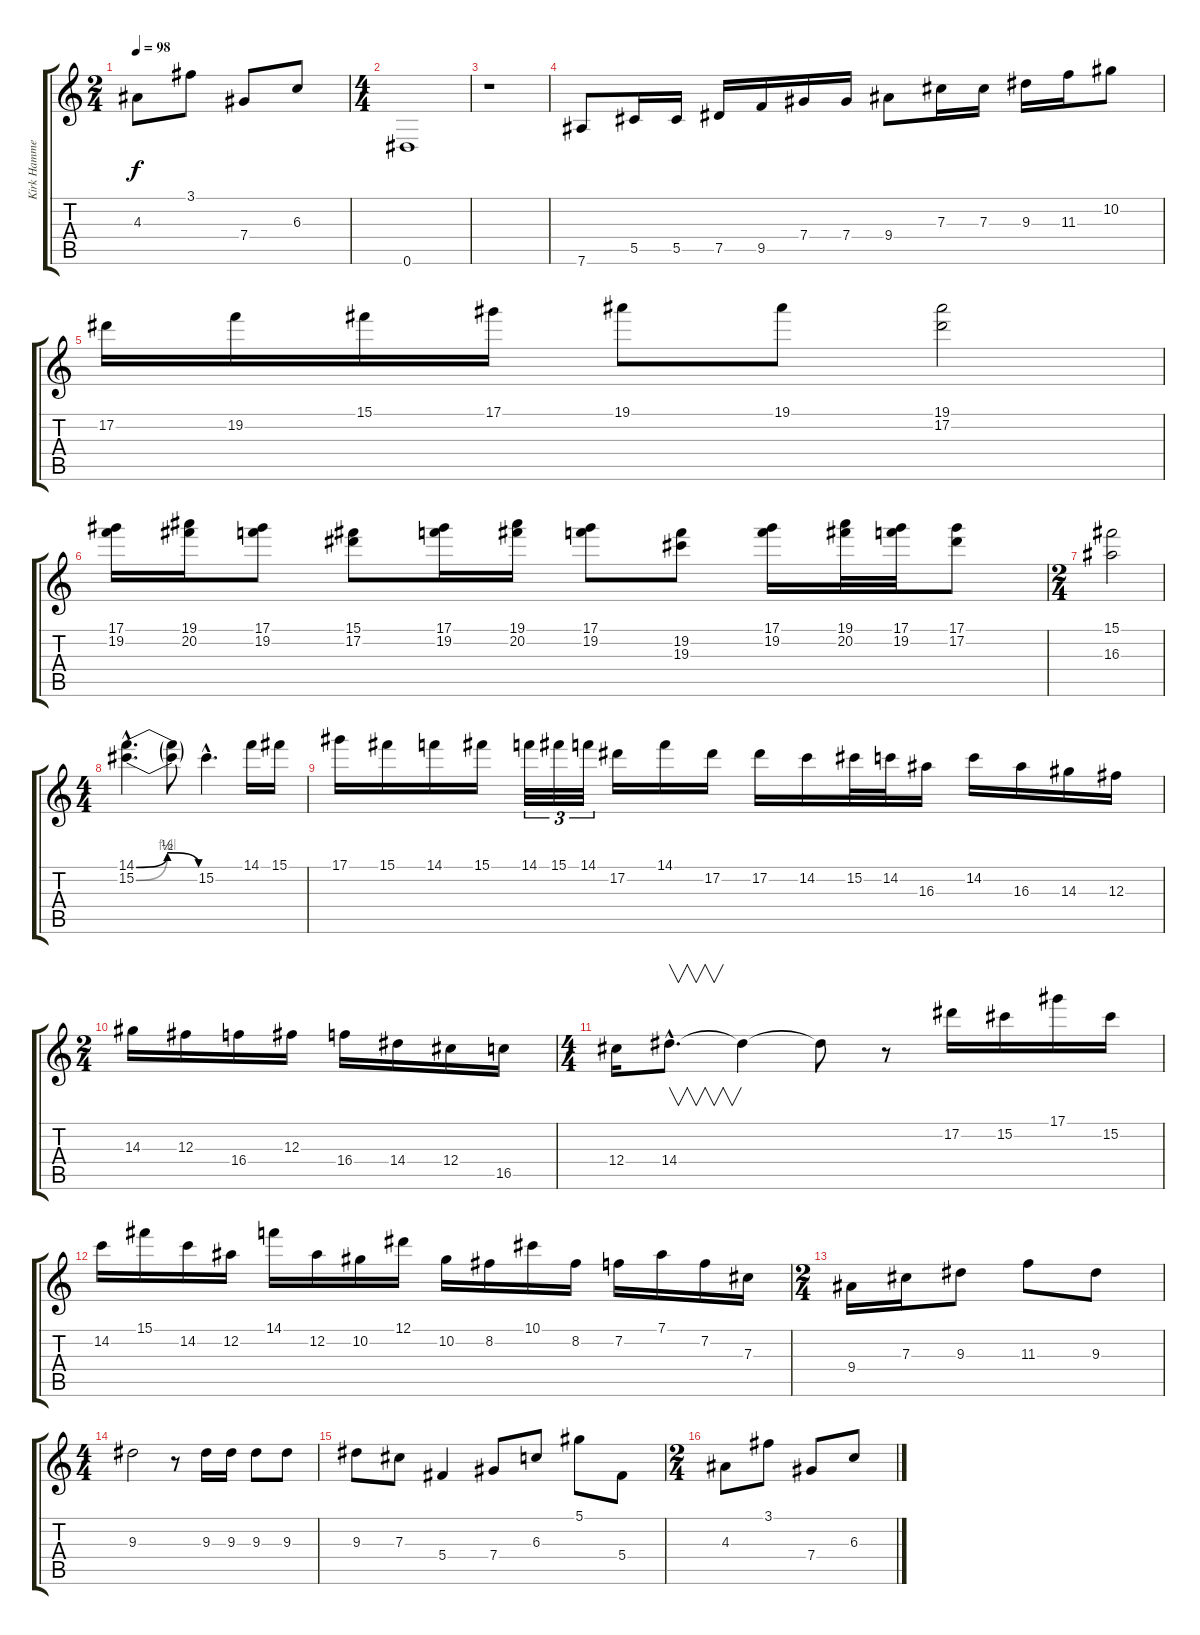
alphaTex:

\track ("Kirk Hammett (Distortion Guitar)" "Kirk Hamme") {instrument overdrivenguitar}
\staff {score tabs}
\tuning (Eb4 Bb3 Gb3 Db3 Ab2 Eb2) {hide}
\ts (2 4)
\tempo 98
\clef g2
\ks c
4.3.8{dy f} 3.1.8 7.4.8 6.3.8 |
\ts (4 4)
0.6.1 |
r.1 |
7.6.8 5.5.16 5.5.16 7.5.16 9.5.16 7.4.16 7.4.16 9.4.8 7.3.16 7.3.16 9.3.16 11.3.16 10.2.8 |
17.2.16 19.2.16 15.1.16 17.1.16 19.1.8 19.1.8 (19.1 17.2).2 |
(17.1 19.2).16 (19.1 20.2).16 (17.1 19.2).8 (15.1 17.2).8 (17.1 19.2).16 (19.1 20.2).16 (17.1 19.2).8 (19.2 19.3).8 (17.1 19.2).16 (19.1 20.2).32 (17.1 19.2).32 (17.1 17.2).8 |
\ts (2 4)
(15.1 16.3).2 |
\ts (4 4)
(14.1{be (bendrelease 0 0 30 2 30 2 60 0) hac} 15.2{be (bendrelease 0 0 30 4 30 4 60 0) hac}).4{d} (14.1{t} 15.2{t}).8 15.2{hac}.4{d} 14.1.16 15.1.16 |
17.1.16 15.1.16 14.1.16 15.1.16 14.1.32{tu (3 2)} 15.1.32{tu (3 2)} 14.1.32{tu (3 2)} 17.2.16 14.1.16 17.2.16 17.2.16 14.2.16 15.2.32 14.2.32 16.3.16 14.2.16 16.3.16 14.3.16 12.3.16 |
\ts (2 4)
14.3.16 12.3.16 16.4.16 12.3.16 16.4.16 14.4.16 12.4.16 16.5.16 |
\ts (4 4)
12.4.16 14.4{hac}.8{v d} 14.4{t}.4 14.4{t}.8 r.8 17.2.16 15.2.16 17.1.16 15.2.16 |
14.2.16 15.1.16 14.2.16 12.2.16 14.1.16 12.2.16 10.2.16 12.1.16 10.2.16 8.2.16 10.1.16 8.2.16 7.2.16 7.1.16 7.2.16 7.3.16 |
\ts (2 4)
9.4.16 7.3.16 9.3.8 11.3.8 9.3.8 |
\ts (4 4)
9.3.2 r.8 9.3.16 9.3.16 9.3.8 9.3.8 |
9.3.8 7.3.8 5.4.4 7.4.8 6.3.8 5.1.8 5.4.8 |
\ts (2 4)
4.3.8 3.1.8 7.4.8 6.3.8
